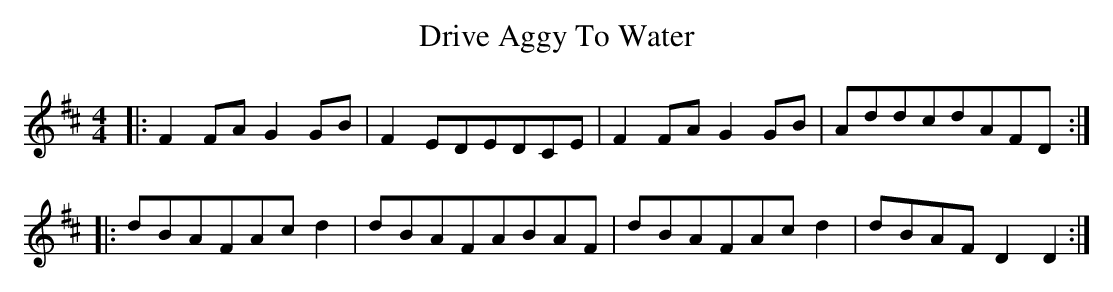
X:1
T: Drive Aggy To Water
M: 4/4
L: 1/8
K: Dmaj
|:F2FAG2GB|F2EDEDCE|F2FAG2GB|AddcdAFD:|
|:dBAFAcd2|dBAFABAF|dBAFAcd2|dBAFD2D2:|
